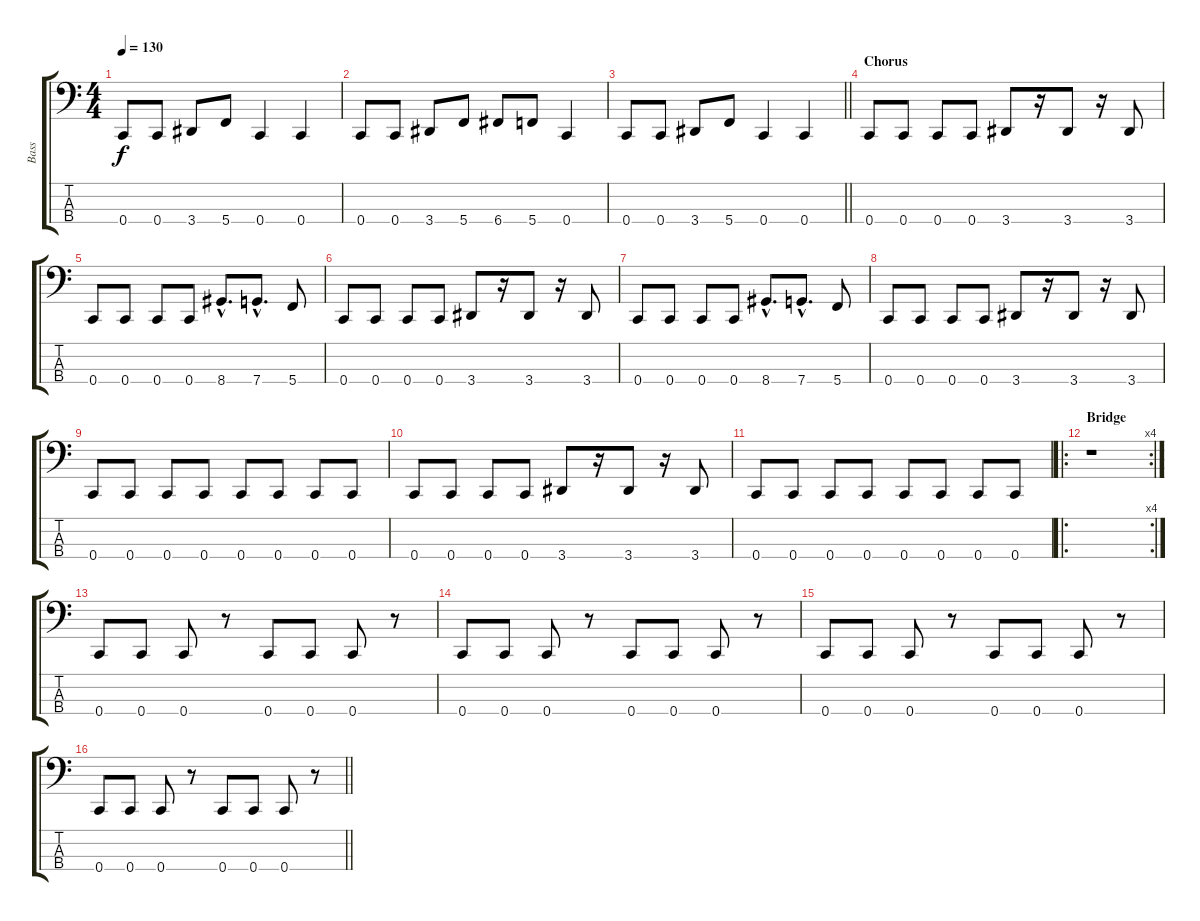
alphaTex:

\track ("Bass" "Bass") {instrument electricbassfinger}
\staff {score tabs}
\tuning (F2 C2 G1 C1) {hide}
\ts (4 4)
\tempo 130
\clef f4
\ks c
0.4.8{dy f} 0.4.8 3.4.8 5.4.8 0.4.4 0.4.4 |
0.4.8 0.4.8 3.4.8 5.4.8 6.4.8 5.4.8 0.4.4 |
\barLineRight lightlight
0.4.8 0.4.8 3.4.8 5.4.8 0.4.4 0.4.4 |
\section ("" "Chorus")
0.4.8 0.4.8 0.4.8 0.4.8 3.4.8 r.16 3.4.8 r.16 3.4.8 |
0.4.8 0.4.8 0.4.8 0.4.8 8.4{hac}.8{d} 7.4{hac}.8{d} 5.4.8 |
0.4.8 0.4.8 0.4.8 0.4.8 3.4.8 r.16 3.4.8 r.16 3.4.8 |
0.4.8 0.4.8 0.4.8 0.4.8 8.4{hac}.8{d} 7.4{hac}.8{d} 5.4.8 |
0.4.8 0.4.8 0.4.8 0.4.8 3.4.8 r.16 3.4.8 r.16 3.4.8 |
0.4.8 0.4.8 0.4.8 0.4.8 0.4.8 0.4.8 0.4.8 0.4.8 |
0.4.8 0.4.8 0.4.8 0.4.8 3.4.8 r.16 3.4.8 r.16 3.4.8 |
0.4.8 0.4.8 0.4.8 0.4.8 0.4.8 0.4.8 0.4.8 0.4.8 |
\ro
\rc 4
\section ("" "Bridge")
r.1 |
0.4.8 0.4.8 0.4.8 r.8 0.4.8 0.4.8 0.4.8 r.8 |
0.4.8 0.4.8 0.4.8 r.8 0.4.8 0.4.8 0.4.8 r.8 |
0.4.8 0.4.8 0.4.8 r.8 0.4.8 0.4.8 0.4.8 r.8 |
\barLineRight lightlight
0.4.8 0.4.8 0.4.8 r.8 0.4.8 0.4.8 0.4.8 r.8
